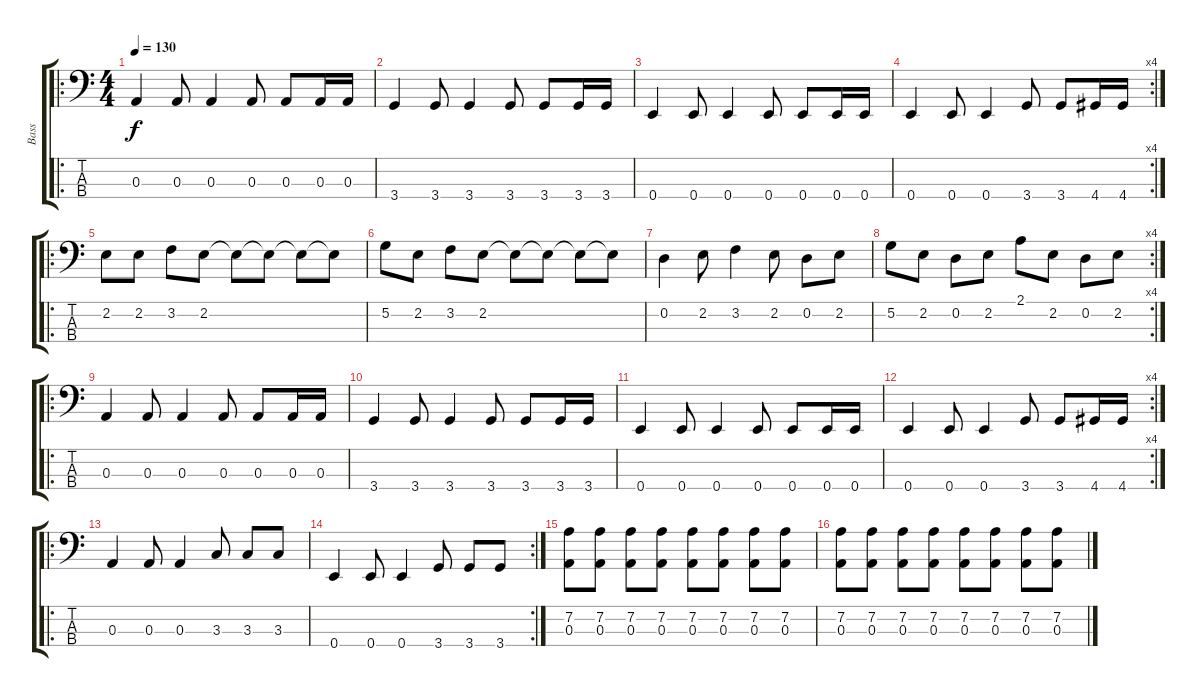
\track ("Bass" "Bass") {instrument electricbasspick}
\staff {score tabs}
\tuning (G2 D2 A1 E1) {hide}
\ro
\ts (4 4)
\tempo 130
\clef f4
\ks c
0.3.4{dy f} 0.3.8 0.3.4 0.3.8 0.3.8 0.3.16 0.3.16 |
3.4.4 3.4.8 3.4.4 3.4.8 3.4.8 3.4.16 3.4.16 |
0.4.4 0.4.8 0.4.4 0.4.8 0.4.8 0.4.16 0.4.16 |
\rc 4
0.4.4 0.4.8 0.4.4 3.4.8 3.4.8 4.4.16 4.4.16 |
\ro
2.2.8 2.2.8 3.2.8 2.2.8 2.2{t}.8 2.2{t}.8 2.2{t}.8 2.2{t}.8 |
5.2.8 2.2.8 3.2.8 2.2.8 2.2{t}.8 2.2{t}.8 2.2{t}.8 2.2{t}.8 |
0.2.4 2.2.8 3.2.4 2.2.8 0.2.8 2.2.8 |
\rc 4
5.2.8 2.2.8 0.2.8 2.2.8 2.1.8 2.2.8 0.2.8 2.2.8 |
\ro
0.3.4 0.3.8 0.3.4 0.3.8 0.3.8 0.3.16 0.3.16 |
3.4.4 3.4.8 3.4.4 3.4.8 3.4.8 3.4.16 3.4.16 |
0.4.4 0.4.8 0.4.4 0.4.8 0.4.8 0.4.16 0.4.16 |
\rc 4
0.4.4 0.4.8 0.4.4 3.4.8 3.4.8 4.4.16 4.4.16 |
\ro
0.3.4 0.3.8 0.3.4 3.3.8 3.3.8 3.3.8 |
\rc 2
0.4.4 0.4.8 0.4.4 3.4.8 3.4.8 3.4.8 |
(7.2 0.3).8 (7.2 0.3).8 (7.2 0.3).8 (7.2 0.3).8 (7.2 0.3).8 (7.2 0.3).8 (7.2 0.3).8 (7.2 0.3).8 |
(7.2 0.3).8 (7.2 0.3).8 (7.2 0.3).8 (7.2 0.3).8 (7.2 0.3).8 (7.2 0.3).8 (7.2 0.3).8 (7.2 0.3).8
